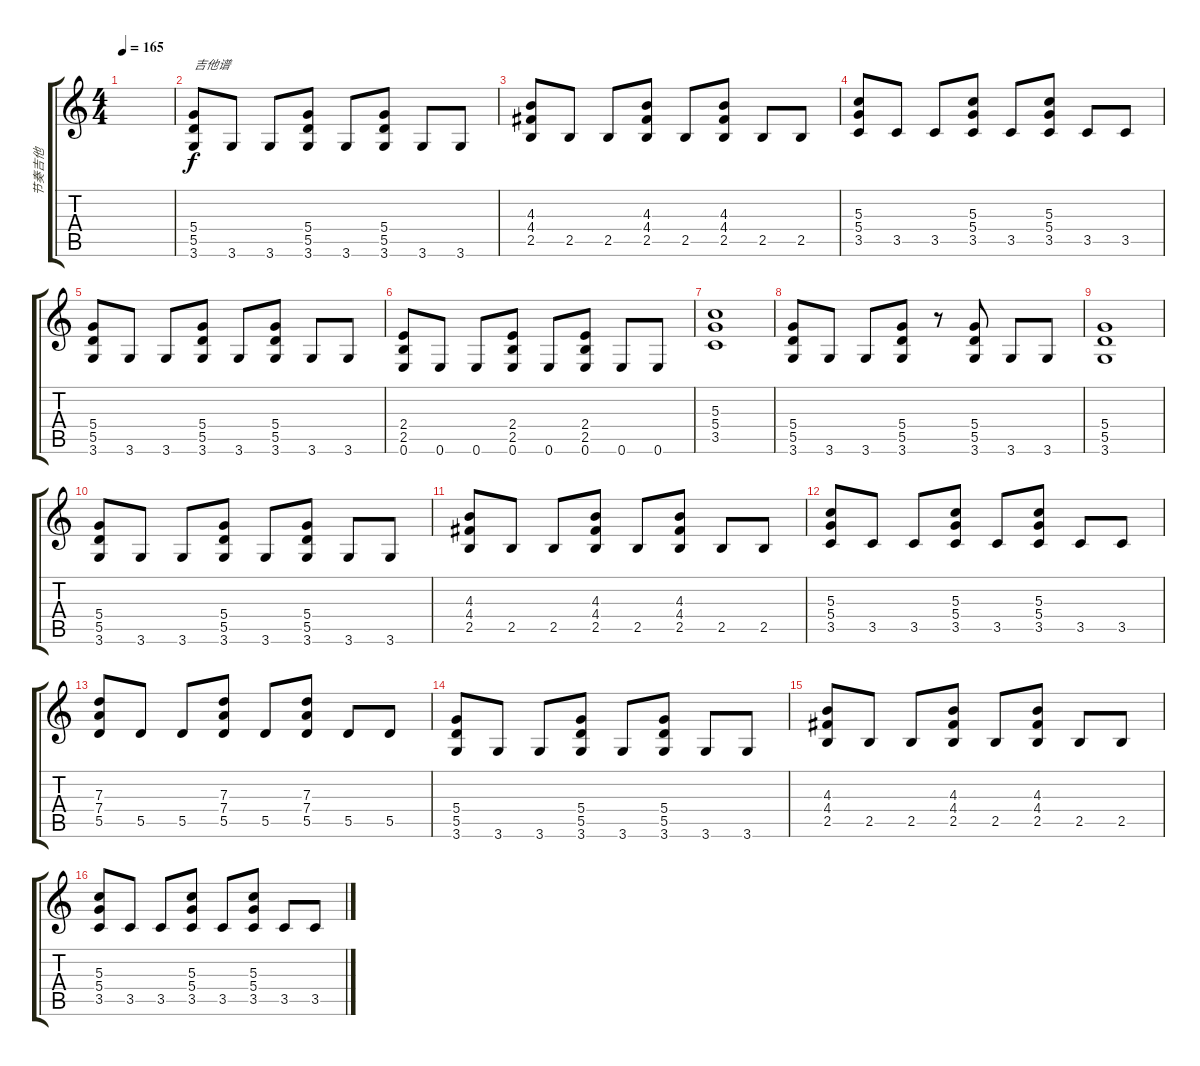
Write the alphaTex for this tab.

\track ("节奏吉他" "节奏吉他") {instrument distortionguitar}
\staff {score tabs}
\tuning (E4 B3 G3 D3 A2 E2) {hide}
\ts (4 4)
\tempo 165
\clef g2
\ks c
|
(5.4 5.5 3.6).8{txt "吉他谱"} 3.6.8 3.6.8 (5.4 5.5 3.6).8 3.6.8 (5.4 5.5 3.6).8 3.6.8 3.6.8 |
(4.3 4.4 2.5).8 2.5.8 2.5.8 (4.3 4.4 2.5).8 2.5.8 (4.3 4.4 2.5).8 2.5.8 2.5.8 |
(5.3 5.4 3.5).8 3.5.8 3.5.8 (5.3 5.4 3.5).8 3.5.8 (5.3 5.4 3.5).8 3.5.8 3.5.8 |
(5.4 5.5 3.6).8 3.6.8 3.6.8 (5.4 5.5 3.6).8 3.6.8 (5.4 5.5 3.6).8 3.6.8 3.6.8 |
(2.4 2.5 0.6).8 0.6.8 0.6.8 (2.4 2.5 0.6).8 0.6.8 (2.4 2.5 0.6).8 0.6.8 0.6.8 |
(5.3 5.4 3.5).1 |
(5.4 5.5 3.6).8 3.6.8 3.6.8 (5.4 5.5 3.6).8 r.8 (5.4 5.5 3.6).8 3.6.8 3.6.8 |
(5.4 5.5 3.6).1 |
(5.4 5.5 3.6).8 3.6.8 3.6.8 (5.4 5.5 3.6).8 3.6.8 (5.4 5.5 3.6).8 3.6.8 3.6.8 |
(4.3 4.4 2.5).8 2.5.8 2.5.8 (4.3 4.4 2.5).8 2.5.8 (4.3 4.4 2.5).8 2.5.8 2.5.8 |
(5.3 5.4 3.5).8 3.5.8 3.5.8 (5.3 5.4 3.5).8 3.5.8 (5.3 5.4 3.5).8 3.5.8 3.5.8 |
(7.3 7.4 5.5).8 5.5.8 5.5.8 (7.3 7.4 5.5).8 5.5.8 (7.3 7.4 5.5).8 5.5.8 5.5.8 |
(5.4 5.5 3.6).8 3.6.8 3.6.8 (5.4 5.5 3.6).8 3.6.8 (5.4 5.5 3.6).8 3.6.8 3.6.8 |
(4.3 4.4 2.5).8 2.5.8 2.5.8 (4.3 4.4 2.5).8 2.5.8 (4.3 4.4 2.5).8 2.5.8 2.5.8 |
(5.3 5.4 3.5).8 3.5.8 3.5.8 (5.3 5.4 3.5).8 3.5.8 (5.3 5.4 3.5).8 3.5.8 3.5.8
